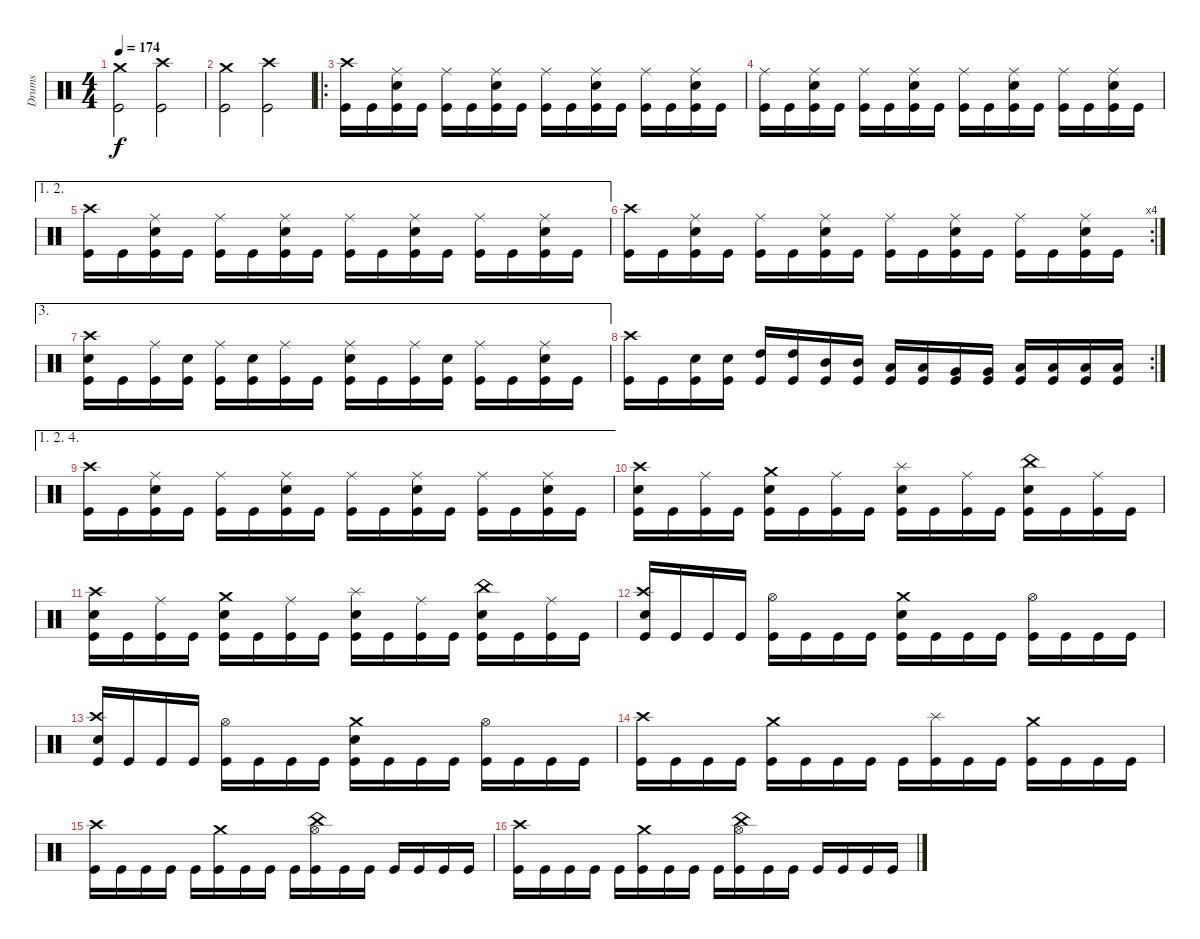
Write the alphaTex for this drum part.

\track ("Drums" "Drums") {instrument percussion}
\staff {score}
\articulation defaults
\ts (4 4)
\tempo 174
\clef neutral
\ks c
("Crash medium (hit)" "Kick (hit)").2{dy f} ("Crash high (hit)" "Kick (hit)").2 |
("Crash medium (hit)" "Kick (hit)").2 ("Crash high (hit)" "Kick (hit)").2 |
\ro
("Crash high (hit)" "Kick (hit)").16 "Kick (hit)".16 ("Ride (middle)" "Electric Snare (hit)" "Kick (hit)").16 "Kick (hit)".16 ("Ride (middle)" "Kick (hit)").16 "Kick (hit)".16 ("Ride (middle)" "Electric Snare (hit)" "Kick (hit)").16 "Kick (hit)".16 ("Ride (middle)" "Kick (hit)").16 "Kick (hit)".16 ("Ride (middle)" "Electric Snare (hit)" "Kick (hit)").16 "Kick (hit)".16 ("Ride (middle)" "Kick (hit)").16 "Kick (hit)".16 ("Ride (middle)" "Electric Snare (hit)" "Kick (hit)").16 "Kick (hit)".16 |
("Ride (middle)" "Kick (hit)").16 "Kick (hit)".16 ("Ride (middle)" "Electric Snare (hit)" "Kick (hit)").16 "Kick (hit)".16 ("Ride (middle)" "Kick (hit)").16 "Kick (hit)".16 ("Ride (middle)" "Electric Snare (hit)" "Kick (hit)").16 "Kick (hit)".16 ("Ride (middle)" "Kick (hit)").16 "Kick (hit)".16 ("Ride (middle)" "Electric Snare (hit)" "Kick (hit)").16 "Kick (hit)".16 ("Ride (middle)" "Kick (hit)").16 "Kick (hit)".16 ("Ride (middle)" "Electric Snare (hit)" "Kick (hit)").16 "Kick (hit)".16 |
\ae (1 2)
("Crash high (hit)" "Kick (hit)").16 "Kick (hit)".16 ("Ride (middle)" "Electric Snare (hit)" "Kick (hit)").16 "Kick (hit)".16 ("Ride (middle)" "Kick (hit)").16 "Kick (hit)".16 ("Ride (middle)" "Electric Snare (hit)" "Kick (hit)").16 "Kick (hit)".16 ("Ride (middle)" "Kick (hit)").16 "Kick (hit)".16 ("Ride (middle)" "Electric Snare (hit)" "Kick (hit)").16 "Kick (hit)".16 ("Ride (middle)" "Kick (hit)").16 "Kick (hit)".16 ("Ride (middle)" "Electric Snare (hit)" "Kick (hit)").16 "Kick (hit)".16 |
\rc 4
("Crash high (hit)" "Kick (hit)").16 "Kick (hit)".16 ("Ride (middle)" "Electric Snare (hit)" "Kick (hit)").16 "Kick (hit)".16 ("Ride (middle)" "Kick (hit)").16 "Kick (hit)".16 ("Ride (middle)" "Electric Snare (hit)" "Kick (hit)").16 "Kick (hit)".16 ("Ride (middle)" "Kick (hit)").16 "Kick (hit)".16 ("Ride (middle)" "Electric Snare (hit)" "Kick (hit)").16 "Kick (hit)".16 ("Ride (middle)" "Kick (hit)").16 "Kick (hit)".16 ("Ride (middle)" "Electric Snare (hit)" "Kick (hit)").16 "Kick (hit)".16 |
\ae 3
("Crash high (hit)" "Electric Snare (hit)" "Kick (hit)").16 "Kick (hit)".16 ("Ride (middle)" "Kick (hit)").16 ("Electric Snare (hit)" "Kick (hit)").16 ("Ride (middle)" "Kick (hit)").16 ("Electric Snare (hit)" "Kick (hit)").16 ("Ride (middle)" "Kick (hit)").16 "Kick (hit)".16 ("Ride (middle)" "Electric Snare (hit)" "Kick (hit)").16 "Kick (hit)".16 ("Ride (middle)" "Kick (hit)").16 ("Electric Snare (hit)" "Kick (hit)").16 ("Ride (middle)" "Kick (hit)").16 "Kick (hit)".16 ("Ride (middle)" "Electric Snare (hit)" "Kick (hit)").16 "Kick (hit)".16 |
\rc 2
("Crash high (hit)" "Kick (hit)").16 "Kick (hit)".16 ("Electric Snare (hit)" "Kick (hit)").16 ("Electric Snare (hit)" "Kick (hit)").16 ("High Tom (hit)" "Kick (hit)").16 ("High Tom (hit)" "Kick (hit)").16 ("Mid Tom (hit)" "Kick (hit)").16 ("Mid Tom (hit)" "Kick (hit)").16 ("Low Tom (hit)" "Kick (hit)").16 ("Low Tom (hit)" "Kick (hit)").16 ("Very Low Tom (hit)" "Kick (hit)").16 ("Very Low Tom (hit)" "Kick (hit)").16 ("Low Floor Tom (hit)" "Kick (hit)").16 ("Low Floor Tom (hit)" "Kick (hit)").16 ("Low Floor Tom (hit)" "Kick (hit)").16 ("Low Floor Tom (hit)" "Kick (hit)").16 |
\ae (1 2 4)
("Crash high (hit)" "Kick (hit)").16 "Kick (hit)".16 ("Ride (middle)" "Electric Snare (hit)" "Kick (hit)").16 "Kick (hit)".16 ("Ride (middle)" "Kick (hit)").16 "Kick (hit)".16 ("Ride (middle)" "Electric Snare (hit)" "Kick (hit)").16 "Kick (hit)".16 ("Ride (middle)" "Kick (hit)").16 "Kick (hit)".16 ("Ride (middle)" "Electric Snare (hit)" "Kick (hit)").16 "Kick (hit)".16 ("Ride (middle)" "Kick (hit)").16 "Kick (hit)".16 ("Ride (middle)" "Electric Snare (hit)" "Kick (hit)").16 "Kick (hit)".16 |
("Crash high (hit)" "Electric Snare (hit)" "Kick (hit)").16 "Kick (hit)".16 ("Ride (middle)" "Kick (hit)").16 "Kick (hit)".16 ("Crash medium (hit)" "Electric Snare (hit)" "Kick (hit)").16 "Kick (hit)".16 ("Ride (middle)" "Kick (hit)").16 "Kick (hit)".16 ("Splash (hit)" "Electric Snare (hit)" "Kick (hit)").16 "Kick (hit)".16 ("Ride (middle)" "Kick (hit)").16 "Kick (hit)".16 ("China (hit)" "Electric Snare (hit)" "Kick (hit)").16 "Kick (hit)".16 ("Ride (middle)" "Kick (hit)").16 "Kick (hit)".16 |
("Crash high (hit)" "Electric Snare (hit)" "Kick (hit)").16 "Kick (hit)".16 ("Ride (middle)" "Kick (hit)").16 "Kick (hit)".16 ("Crash medium (hit)" "Electric Snare (hit)" "Kick (hit)").16 "Kick (hit)".16 ("Ride (middle)" "Kick (hit)").16 "Kick (hit)".16 ("Splash (hit)" "Electric Snare (hit)" "Kick (hit)").16 "Kick (hit)".16 ("Ride (middle)" "Kick (hit)").16 "Kick (hit)".16 ("China (hit)" "Electric Snare (hit)" "Kick (hit)").16 "Kick (hit)".16 ("Ride (middle)" "Kick (hit)").16 "Kick (hit)".16 |
("Crash high (hit)" "Electric Snare (hit)" "Kick (hit)").16 "Kick (hit)".16 "Kick (hit)".16 "Kick (hit)".16 ("Hi-Hat (open)" "Kick (hit)").16 "Kick (hit)".16 "Kick (hit)".16 "Kick (hit)".16 ("Crash medium (hit)" "Electric Snare (hit)" "Kick (hit)").16 "Kick (hit)".16 "Kick (hit)".16 "Kick (hit)".16 ("Hi-Hat (open)" "Kick (hit)").16 "Kick (hit)".16 "Kick (hit)".16 "Kick (hit)".16 |
("Crash high (hit)" "Electric Snare (hit)" "Kick (hit)").16 "Kick (hit)".16 "Kick (hit)".16 "Kick (hit)".16 ("Hi-Hat (open)" "Kick (hit)").16 "Kick (hit)".16 "Kick (hit)".16 "Kick (hit)".16 ("Crash medium (hit)" "Electric Snare (hit)" "Kick (hit)").16 "Kick (hit)".16 "Kick (hit)".16 "Kick (hit)".16 ("Hi-Hat (open)" "Kick (hit)").16 "Kick (hit)".16 "Kick (hit)".16 "Kick (hit)".16 |
("Crash high (hit)" "Kick (hit)").16 "Kick (hit)".16 "Kick (hit)".16 "Kick (hit)".16 ("Crash medium (hit)" "Kick (hit)").16 "Kick (hit)".16 "Kick (hit)".16 "Kick (hit)".16 "Kick (hit)".16 ("Splash (hit)" "Kick (hit)").16 "Kick (hit)".16 "Kick (hit)".16 ("Crash medium (hit)" "Kick (hit)").16 "Kick (hit)".16 "Kick (hit)".16 "Kick (hit)".16 |
("Crash high (hit)" "Kick (hit)").16 "Kick (hit)".16 "Kick (hit)".16 "Kick (hit)".16 "Kick (hit)".16 ("Crash medium (hit)" "Kick (hit)").16 "Kick (hit)".16 "Kick (hit)".16 "Kick (hit)".16 ("China (hit)" "Hi-Hat (open)" "Kick (hit)").16 "Kick (hit)".16 "Kick (hit)".16 "Kick (hit)".16 "Kick (hit)".16 "Kick (hit)".16 "Kick (hit)".16 |
("Crash high (hit)" "Kick (hit)").16 "Kick (hit)".16 "Kick (hit)".16 "Kick (hit)".16 "Kick (hit)".16 ("Crash medium (hit)" "Kick (hit)").16 "Kick (hit)".16 "Kick (hit)".16 "Kick (hit)".16 ("China (hit)" "Hi-Hat (open)" "Kick (hit)").16 "Kick (hit)".16 "Kick (hit)".16 "Kick (hit)".16 "Kick (hit)".16 "Kick (hit)".16 "Kick (hit)".16
